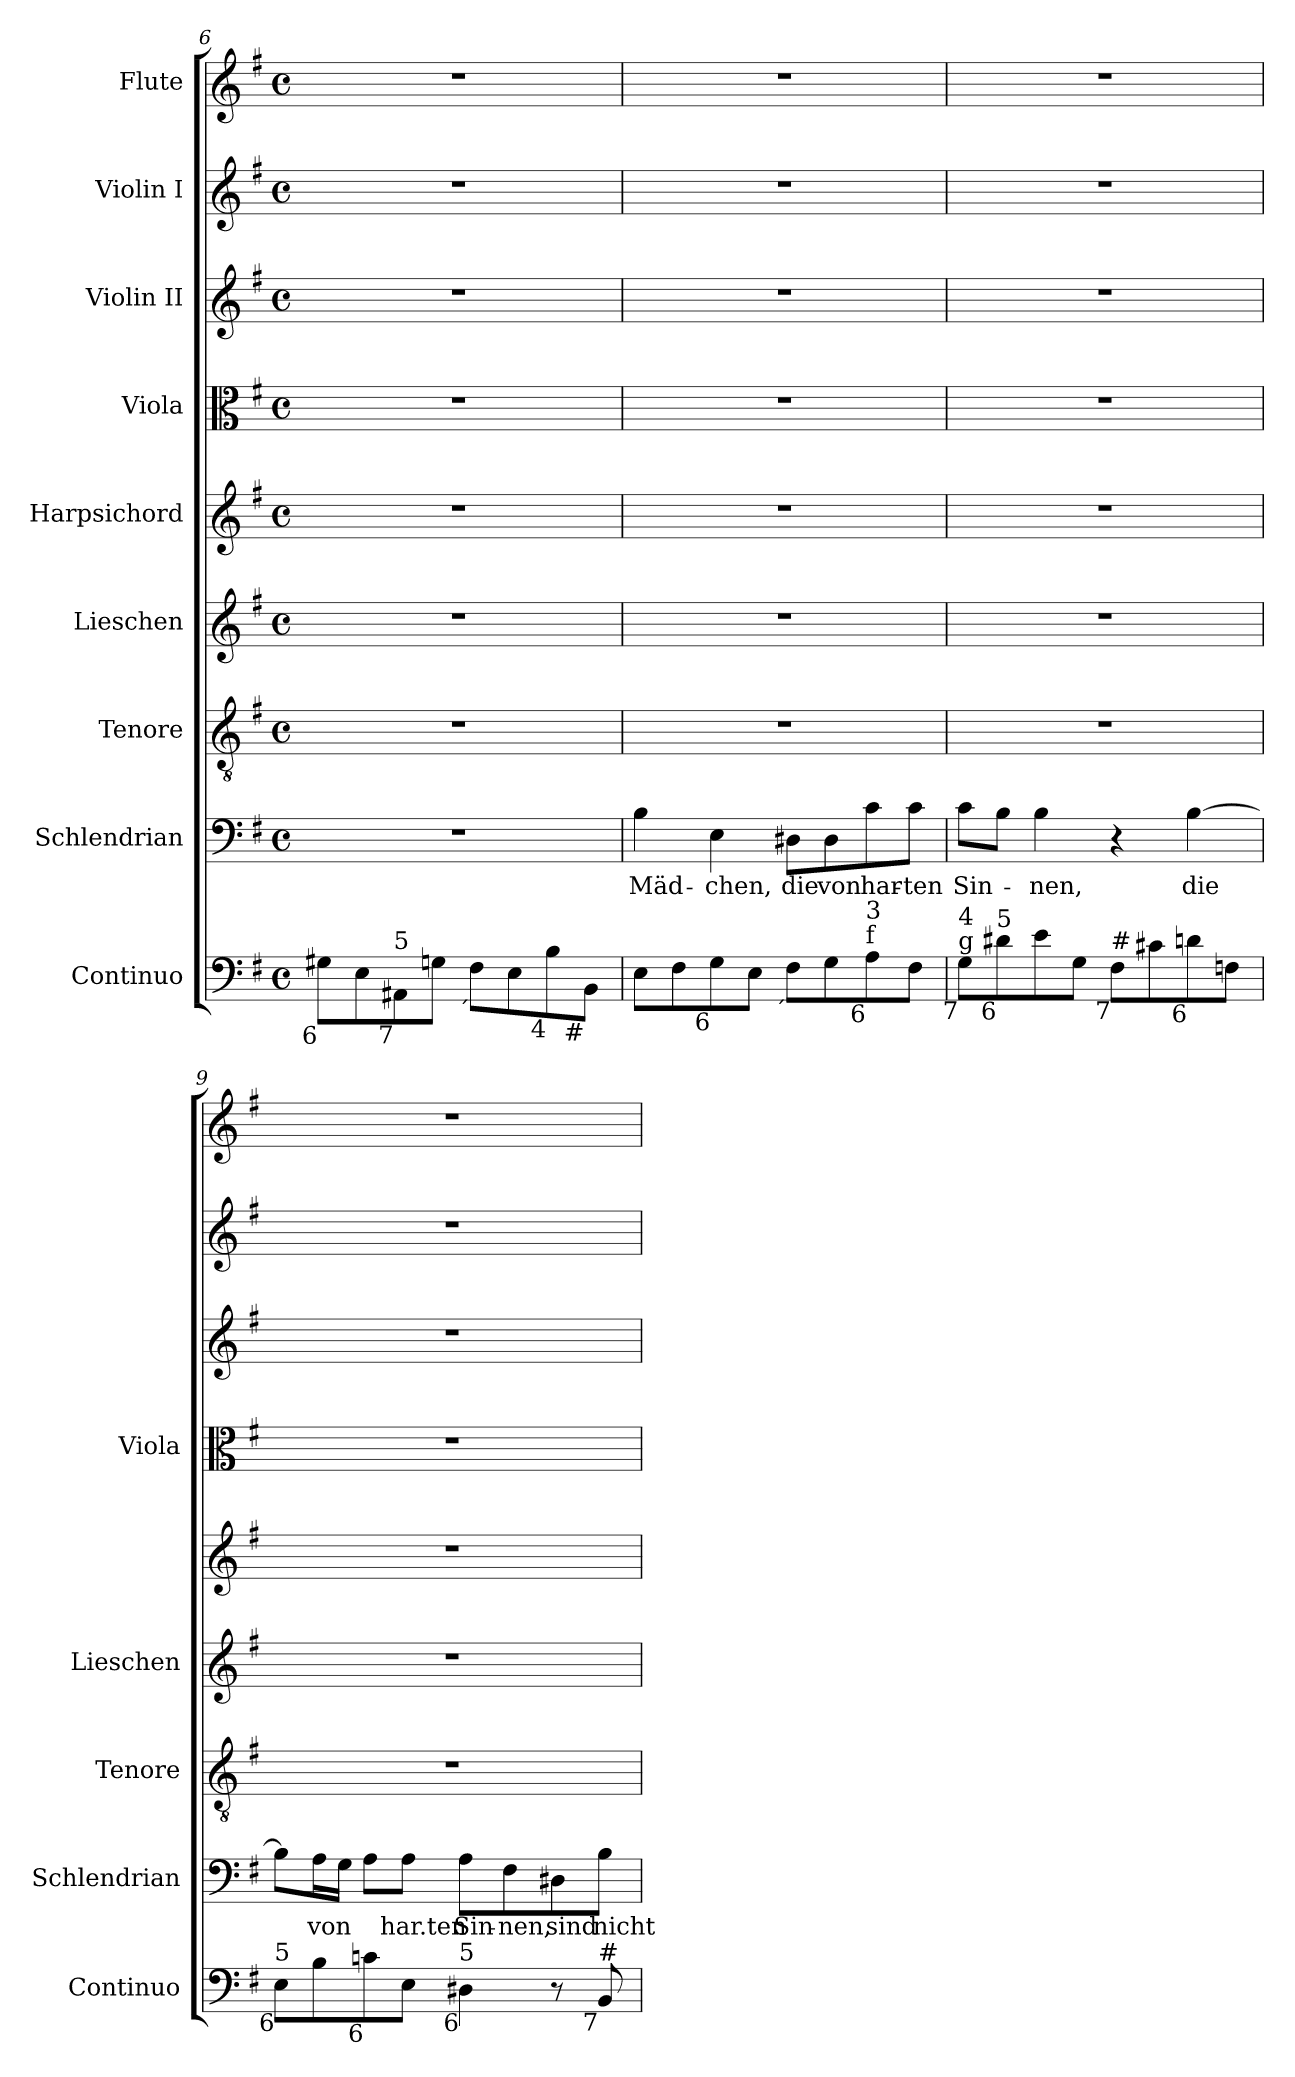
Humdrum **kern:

**kern	**kern	**text	**kern	**kern	**kern	**kern	**kern	**kern	**kern
*part9	*part8	*part8	*part7	*part6	*part5	*part4	*part3	*part2	*part1
*staff9	*staff8	*staff8	*staff7	*staff6	*staff5	*staff4	*staff3	*staff2	*staff1
*I"Continuo	*I"Schlendrian	*	*I"Tenore	*I"Lieschen	*I"Harpsichord	*I"Viola	*I"Violin II	*I"Violin I	*I"Flute
*I'Continuo	*I'Schlendrian	*	*I'Tenore	*I'Lieschen	*	*I'Viola	*	*	*
!!LO:LB:g=z
*clefF4	*clefF4	*	*clefGv2	*clefG2	*clefG2	*clefC3	*clefG2	*clefG2	*clefG2
*	*	*	*ITrd7c12	*	*	*	*	*	*
*k[f#]	*k[f#]	*	*k[f#]	*k[f#]	*k[f#]	*k[f#]	*k[f#]	*k[f#]	*k[f#]
*G:	*G:	*	*G:	*G:	*G:	*G:	*G:	*G:	*G:
*M4/4	*M4/4	*	*M4/4	*M4/4	*M4/4	*M4/4	*M4/4	*M4/4	*M4/4
*met(c)	*met(c)	*	*met(c)	*met(c)	*met(c)	*met(c)	*met(c)	*met(c)	*met(c)
=6	=6	=6	=6	=6	=6	=6	=6	=6	=6
!LO:TX:b:rj:t=6	!	!	!	!	!	!	!	!	!
8G#Xi\L	1r	.	1r	1r	1r	1r	1r	1r	1r
8Ei\	.	.	.	.	.	.	.	.	.
!LO:TX:b:rj:t=7	!	!	!	!	!	!	!	!	!
!LO:TX:t=5	!	!	!	!	!	!	!	!	!
8AA#Xi\	.	.	.	.	.	.	.	.	.
8Gni\J	.	.	.	.	.	.	.	.	.
!LO:TX:b:rj:t=´	!	!	!	!	!	!	!	!	!
8F#i\L	.	.	.	.	.	.	.	.	.
8Ei\	.	.	.	.	.	.	.	.	.
!LO:TX:b:rj:t=4	!	!	!	!	!	!	!	!	!
8Bi\	.	.	.	.	.	.	.	.	.
!LO:TX:b:rj:t=#	!	!	!	!	!	!	!	!	!
8BBi\J	.	.	.	.	.	.	.	.	.
=7	=7	=7	=7	=7	=7	=7	=7	=7	=7
!	!	!LO:LY:b:color=#000000	!	!	!	!	!	!	!
8Ei\L	4Bi\	Mäd-	1r	1r	1r	1r	1r	1r	1r
8F#i\	.	.	.	.	.	.	.	.	.
!LO:TX:b:rj:t=6	!	!	!	!	!	!	!	!	!
!	!	!LO:LY:b:color=#000000	!	!	!	!	!	!	!
8Gi\	4Ei\	-chen,	.	.	.	.	.	.	.
8Ei\J	.	.	.	.	.	.	.	.	.
!LO:TX:b:rj:t=´	!	!	!	!	!	!	!	!	!
!	!	!LO:LY:b:color=#000000	!	!	!	!	!	!	!
8F#i\L	8D#Xi\L	die	.	.	.	.	.	.	.
!	!	!LO:LY:b:color=#000000	!	!	!	!	!	!	!
8Gi\	8D#i\	von	.	.	.	.	.	.	.
!LO:TX:b:rj:t=6	!	!	!	!	!	!	!	!	!
!LO:TX:t=f	!	!	!	!	!	!	!	!	!
!LO:TX:t=3	!	!	!	!	!	!	!	!	!
!	!	!LO:LY:b:color=#000000	!	!	!	!	!	!	!
8Ai\	8ci\	har-	.	.	.	.	.	.	.
!	!	!LO:LY:b:color=#000000	!	!	!	!	!	!	!
8F#i\J	8ci\J	-ten	.	.	.	.	.	.	.
=8	=8	=8	=8	=8	=8	=8	=8	=8	=8
!LO:TX:b:rj:t=7	!	!	!	!	!	!	!	!	!
!LO:TX:t=g	!	!	!	!	!	!	!	!	!
!LO:TX:t=4	!	!	!	!	!	!	!	!	!
!	!	!LO:LY:b:color=#000000	!	!	!	!	!	!	!
8Gi\L	8ci\L	Sin-	1r	1r	1r	1r	1r	1r	1r
!LO:TX:b:rj:t=6	!	!	!	!	!	!	!	!	!
!LO:TX:t=5	!	!	!	!	!	!	!	!	!
8d#Xi\	8Bi\J	.	.	.	.	.	.	.	.
!	!	!LO:LY:b:color=#000000	!	!	!	!	!	!	!
8ei\	4Bi\	-nen,	.	.	.	.	.	.	.
8Gi\J	.	.	.	.	.	.	.	.	.
!LO:TX:b:rj:t=7	!	!	!	!	!	!	!	!	!
!LO:TX:t=#	!	!	!	!	!	!	!	!	!
8F#i\L	4r	.	.	.	.	.	.	.	.
8c#Xi\	.	.	.	.	.	.	.	.	.
!LO:TX:b:rj:t=6	!	!	!	!	!	!	!	!	!
!	!	!LO:LY:b:color=#000000	!	!	!	!	!	!	!
8dni\	[4Bi\	die	.	.	.	.	.	.	.
8Fni\J	.	.	.	.	.	.	.	.	.
=9	=9	=9	=9	=9	=9	=9	=9	=9	=9
!LO:TX:b:rj:t=6	!	!	!	!	!	!	!	!	!
!LO:TX:t=5	!	!	!	!	!	!	!	!	!
8Ei\L	8Bi\L]	.	1r	1r	1r	1r	1r	1r	1r
!	!	!LO:LY:b:color=#000000	!	!	!	!	!	!	!
8Bi\	16Ai\L	von	.	.	.	.	.	.	.
.	16Gi\JJ	.	.	.	.	.	.	.	.
!LO:TX:b:rj:t=6	!	!	!	!	!	!	!	!	!
8cni\	8Ai\L	.	.	.	.	.	.	.	.
!	!	!LO:LY:b:color=#000000	!	!	!	!	!	!	!
8Ei\J	8Ai\J	har.ten	.	.	.	.	.	.	.
!LO:TX:b:rj:t=6	!	!	!	!	!	!	!	!	!
!LO:TX:t=5	!	!	!	!	!	!	!	!	!
!	!	!LO:LY:b:color=#000000	!	!	!	!	!	!	!
4D#Xi\	8Ai\L	Sin-	.	.	.	.	.	.	.
!	!	!LO:LY:b:color=#000000	!	!	!	!	!	!	!
.	8F#i\	-nen,	.	.	.	.	.	.	.
!	!	!LO:LY:b:color=#000000	!	!	!	!	!	!	!
8r	8D#Xi\	sind	.	.	.	.	.	.	.
!LO:TX:b:rj:t=7	!	!	!	!	!	!	!	!	!
!LO:TX:t=#	!	!	!	!	!	!	!	!	!
!	!	!LO:LY:b:color=#000000	!	!	!	!	!	!	!
8BBi/	8Bi\J	nicht	.	.	.	.	.	.	.
=	=	=	=	=	=	=	=	=	=
*-	*-	*-	*-	*-	*-	*-	*-	*-	*-
